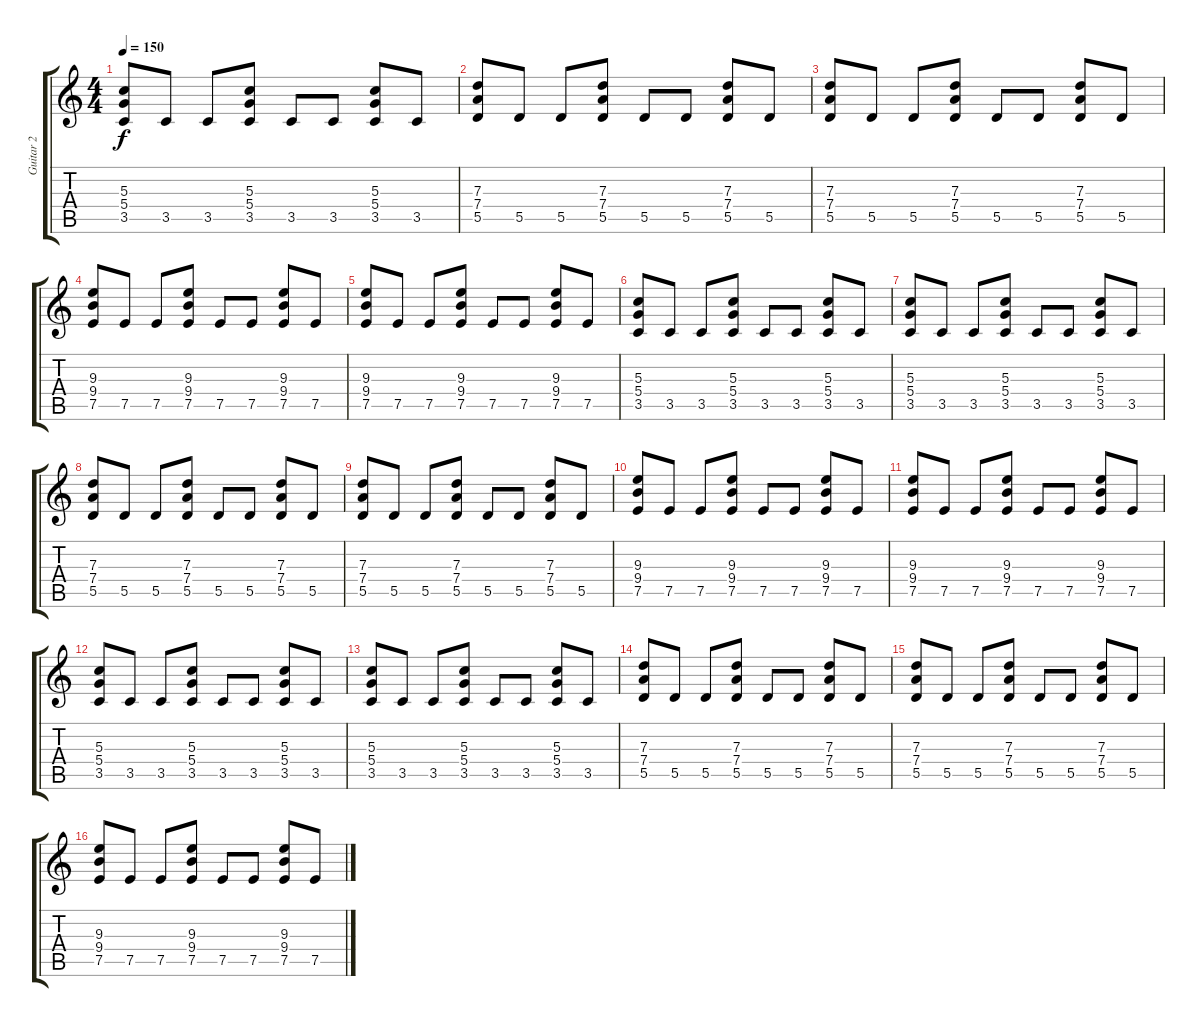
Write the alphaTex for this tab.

\track ("Guitar 2" "Guitar 2") {instrument distortionguitar}
\staff {score tabs}
\tuning (E4 B3 G3 D3 A2 E2) {hide}
\ts (4 4)
\tempo 150
\clef g2
\ks c
(5.3 5.4 3.5).8{dy f} 3.5.8 3.5.8 (5.3 5.4 3.5).8 3.5.8 3.5.8 (5.3 5.4 3.5).8 3.5.8 |
(7.3 7.4 5.5).8 5.5.8 5.5.8 (7.3 7.4 5.5).8 5.5.8 5.5.8 (7.3 7.4 5.5).8 5.5.8 |
(7.3 7.4 5.5).8 5.5.8 5.5.8 (7.3 7.4 5.5).8 5.5.8 5.5.8 (7.3 7.4 5.5).8 5.5.8 |
(9.3 9.4 7.5).8 7.5.8 7.5.8 (9.3 9.4 7.5).8 7.5.8 7.5.8 (9.3 9.4 7.5).8 7.5.8 |
(9.3 9.4 7.5).8 7.5.8 7.5.8 (9.3 9.4 7.5).8 7.5.8 7.5.8 (9.3 9.4 7.5).8 7.5.8 |
(5.3 5.4 3.5).8 3.5.8 3.5.8 (5.3 5.4 3.5).8 3.5.8 3.5.8 (5.3 5.4 3.5).8 3.5.8 |
(5.3 5.4 3.5).8 3.5.8 3.5.8 (5.3 5.4 3.5).8 3.5.8 3.5.8 (5.3 5.4 3.5).8 3.5.8 |
(7.3 7.4 5.5).8 5.5.8 5.5.8 (7.3 7.4 5.5).8 5.5.8 5.5.8 (7.3 7.4 5.5).8 5.5.8 |
(7.3 7.4 5.5).8 5.5.8 5.5.8 (7.3 7.4 5.5).8 5.5.8 5.5.8 (7.3 7.4 5.5).8 5.5.8 |
(9.3 9.4 7.5).8 7.5.8 7.5.8 (9.3 9.4 7.5).8 7.5.8 7.5.8 (9.3 9.4 7.5).8 7.5.8 |
(9.3 9.4 7.5).8 7.5.8 7.5.8 (9.3 9.4 7.5).8 7.5.8 7.5.8 (9.3 9.4 7.5).8 7.5.8 |
(5.3 5.4 3.5).8 3.5.8 3.5.8 (5.3 5.4 3.5).8 3.5.8 3.5.8 (5.3 5.4 3.5).8 3.5.8 |
(5.3 5.4 3.5).8 3.5.8 3.5.8 (5.3 5.4 3.5).8 3.5.8 3.5.8 (5.3 5.4 3.5).8 3.5.8 |
(7.3 7.4 5.5).8 5.5.8 5.5.8 (7.3 7.4 5.5).8 5.5.8 5.5.8 (7.3 7.4 5.5).8 5.5.8 |
(7.3 7.4 5.5).8 5.5.8 5.5.8 (7.3 7.4 5.5).8 5.5.8 5.5.8 (7.3 7.4 5.5).8 5.5.8 |
(9.3 9.4 7.5).8 7.5.8 7.5.8 (9.3 9.4 7.5).8 7.5.8 7.5.8 (9.3 9.4 7.5).8 7.5.8
